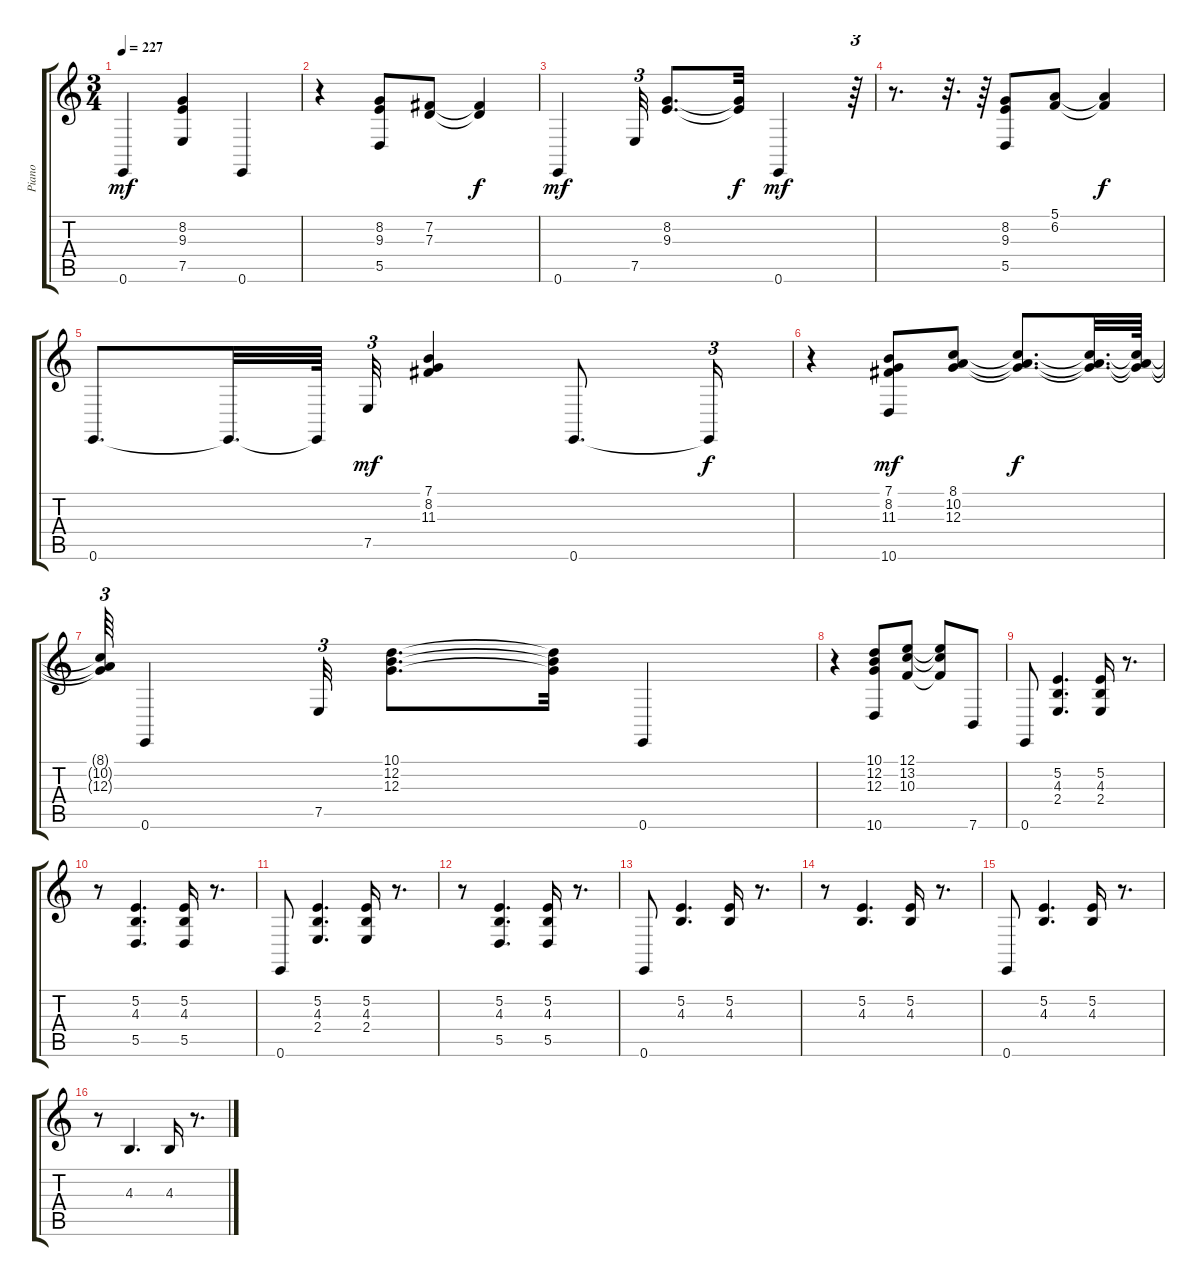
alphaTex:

\track ("Piano" "Piano") {instrument acousticgrandpiano}
\staff {score tabs}
\tuning (E4 B3 G3 D3 A2 E2) {hide}
\ts (3 4)
\tempo 227
\clef g2
\ks c
0.6.4{dy mf} (8.2 9.3 7.5).4 0.6.4 |
r.4 (8.2 9.3 5.5).8 (7.2 7.3).8 (7.2{t} 7.3{t}).4{dy f} |
0.6.4{dy mf} 7.5.32{tu (3 2)} (8.2 9.3).8{d} (8.2{t} 9.3{t}).32{dy f} 0.6.4{dy mf} r.64{tu (3 2)} |
r.8{d} r.32{d} r.64 (8.2 9.3 5.5).8 (5.1 6.2).8 (5.1{t} 6.2{t}).4{dy f} |
0.6.8{d} 0.6{t}.32{d} 0.6{t}.64 7.5.32{tu (3 2) dy mf} (7.1 8.2 11.3).4 0.6.8{d} 0.6{t}.16{tu (3 2) dy f} |
r.4 (7.1 8.2 11.3 10.6).8{dy mf} (8.1 10.2 12.3).8 (8.1{t} 10.2{t} 12.3{t}).8{d dy f} (8.1{t} 10.2{t} 12.3{t}).32{d} (8.1{t} 10.2{t} 12.3{t}).64 |
(8.1{t} 10.2{t} 12.3{t}).64{tu (3 2)} 0.6.4 7.5.32{tu (3 2)} (10.1 12.2 12.3).8{d} (10.1{t} 12.2{t} 12.3{t}).32 0.6.4 |
r.4 (10.1 12.2 12.3 10.6).8 (12.1 13.2 10.3).8 (12.1{t} 13.2{t} 10.3{t}).8 7.6.8 |
0.6.8 (5.2 4.3 2.4).4{d} (5.2 4.3 2.4).16 r.8{d} |
r.8 (5.2 4.3 5.5).4{d} (5.2 4.3 5.5).16 r.8{d} |
0.6.8 (5.2 4.3 2.4).4{d} (5.2 4.3 2.4).16 r.8{d} |
r.8 (5.2 4.3 5.5).4{d} (5.2 4.3 5.5).16 r.8{d} |
0.6.8 (5.2 4.3).4{d} (5.2 4.3).16 r.8{d} |
r.8 (5.2 4.3).4{d} (5.2 4.3).16 r.8{d} |
0.6.8 (5.2 4.3).4{d} (5.2 4.3).16 r.8{d} |
r.8 4.3.4{d} 4.3.16 r.8{d}
